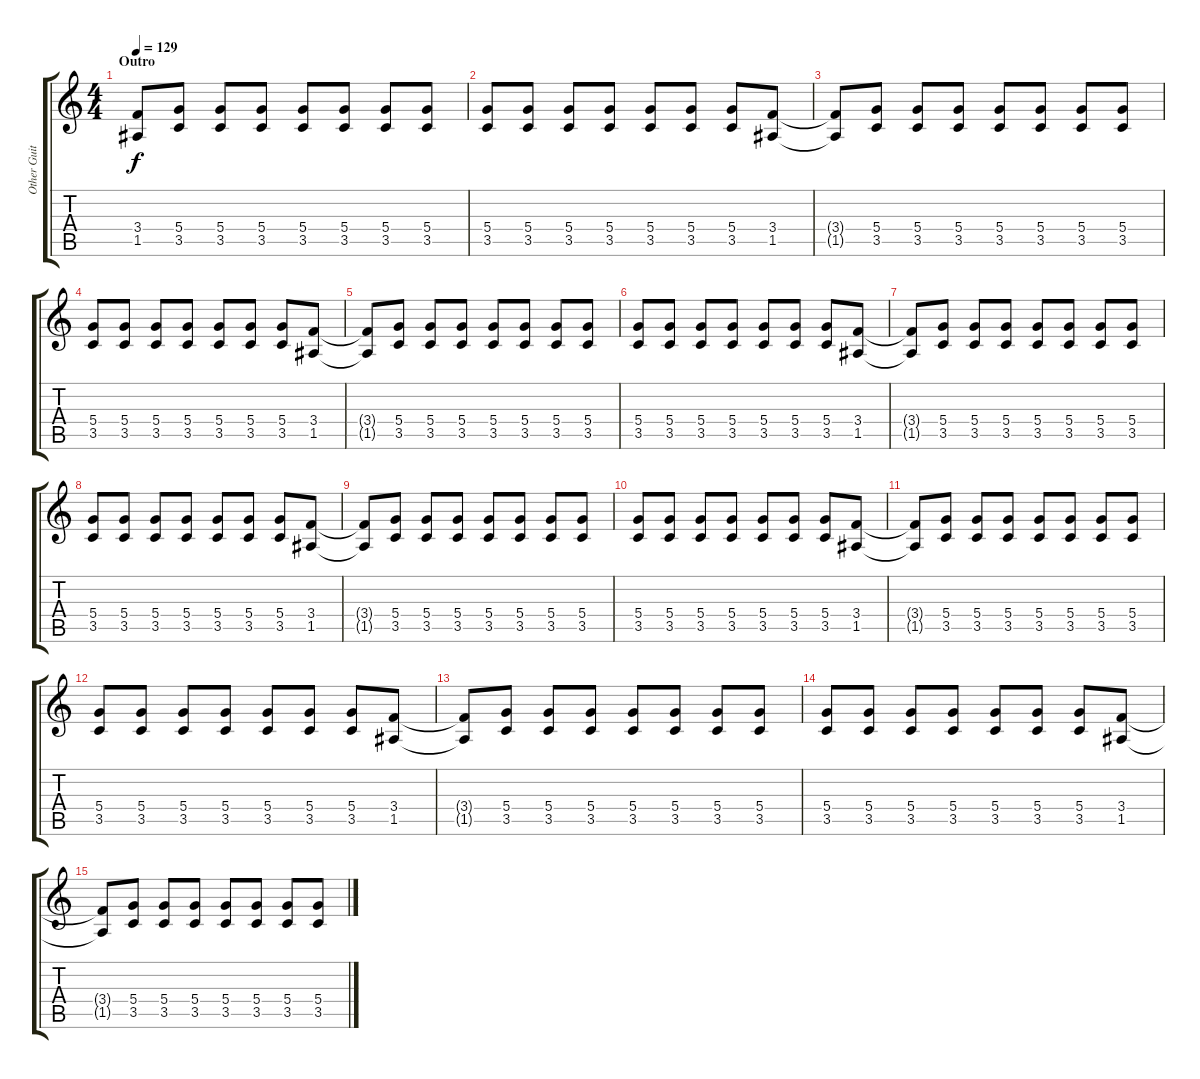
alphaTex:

\track ("Other Guitar" "Other Guit") {instrument acousticguitarsteel}
\staff {score tabs}
\tuning (E4 B3 G3 D3 A2 E2) {hide}
\ts (4 4)
\section ("" "Outro")
\tempo 129
\clef g2
\ks c
(3.4{t} 1.5{t}).8{dy f} (5.4 3.5).8 (5.4 3.5).8 (5.4 3.5).8 (5.4 3.5).8 (5.4 3.5).8 (5.4 3.5).8 (5.4 3.5).8 |
(5.4 3.5).8 (5.4 3.5).8 (5.4 3.5).8 (5.4 3.5).8 (5.4 3.5).8 (5.4 3.5).8 (5.4 3.5).8 (3.4 1.5).8 |
(3.4{t} 1.5{t}).8{volume 10} (5.4 3.5).8 (5.4 3.5).8 (5.4 3.5).8 (5.4 3.5).8 (5.4 3.5).8 (5.4 3.5).8 (5.4 3.5).8 |
(5.4 3.5).8 (5.4 3.5).8 (5.4 3.5).8 (5.4 3.5).8 (5.4 3.5).8 (5.4 3.5).8 (5.4 3.5).8 (3.4 1.5).8 |
(3.4{t} 1.5{t}).8 (5.4 3.5).8 (5.4 3.5).8 (5.4 3.5).8 (5.4 3.5).8 (5.4 3.5).8 (5.4 3.5).8 (5.4 3.5).8 |
(5.4 3.5).8 (5.4 3.5).8 (5.4 3.5).8 (5.4 3.5).8 (5.4 3.5).8 (5.4 3.5).8 (5.4 3.5).8 (3.4 1.5).8 |
(3.4{t} 1.5{t}).8{volume 6} (5.4 3.5).8 (5.4 3.5).8 (5.4 3.5).8 (5.4 3.5).8 (5.4 3.5).8 (5.4 3.5).8 (5.4 3.5).8 |
(5.4 3.5).8 (5.4 3.5).8 (5.4 3.5).8 (5.4 3.5).8 (5.4 3.5).8 (5.4 3.5).8 (5.4 3.5).8 (3.4 1.5).8 |
(3.4{t} 1.5{t}).8 (5.4 3.5).8 (5.4 3.5).8 (5.4 3.5).8 (5.4 3.5).8 (5.4 3.5).8 (5.4 3.5).8 (5.4 3.5).8 |
(5.4 3.5).8 (5.4 3.5).8 (5.4 3.5).8 (5.4 3.5).8 (5.4 3.5).8 (5.4 3.5).8 (5.4 3.5).8 (3.4 1.5).8 |
(3.4{t} 1.5{t}).8{volume 1} (5.4 3.5).8 (5.4 3.5).8 (5.4 3.5).8 (5.4 3.5).8 (5.4 3.5).8 (5.4 3.5).8 (5.4 3.5).8 |
(5.4 3.5).8 (5.4 3.5).8 (5.4 3.5).8 (5.4 3.5).8 (5.4 3.5).8 (5.4 3.5).8 (5.4 3.5).8 (3.4 1.5).8 |
(3.4{t} 1.5{t}).8 (5.4 3.5).8 (5.4 3.5).8 (5.4 3.5).8 (5.4 3.5).8 (5.4 3.5).8 (5.4 3.5).8 (5.4 3.5).8 |
(5.4 3.5).8 (5.4 3.5).8 (5.4 3.5).8 (5.4 3.5).8 (5.4 3.5).8 (5.4 3.5).8 (5.4 3.5).8 (3.4 1.5).8 |
(3.4{t} 1.5{t}).8{volume 0} (5.4 3.5).8 (5.4 3.5).8 (5.4 3.5).8 (5.4 3.5).8 (5.4 3.5).8 (5.4 3.5).8 (5.4 3.5).8
